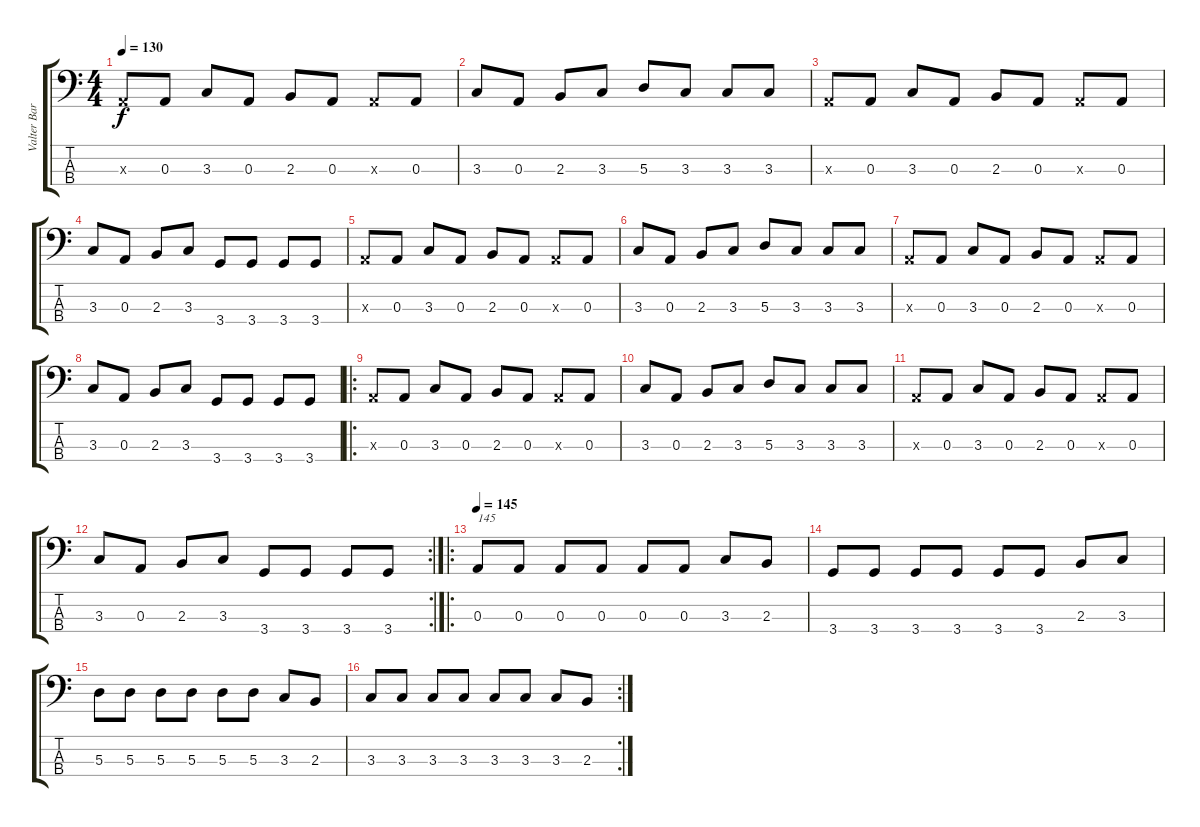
\track ("Valter Barros" "Valter Bar") {instrument electricbasspick}
\staff {score tabs}
\tuning (G2 D2 A1 E1) {hide}
\ts (4 4)
\tempo 130
\clef f4
\ks c
0.3{x}.8{dy f} 0.3.8 3.3.8 0.3.8 2.3.8 0.3.8 0.3{x}.8 0.3.8 |
3.3.8 0.3.8 2.3.8 3.3.8 5.3.8 3.3.8 3.3.8 3.3.8 |
0.3{x}.8 0.3.8 3.3.8 0.3.8 2.3.8 0.3.8 0.3{x}.8 0.3.8 |
3.3.8 0.3.8 2.3.8 3.3.8 3.4.8 3.4.8 3.4.8 3.4.8 |
0.3{x}.8 0.3.8 3.3.8 0.3.8 2.3.8 0.3.8 0.3{x}.8 0.3.8 |
3.3.8 0.3.8 2.3.8 3.3.8 5.3.8 3.3.8 3.3.8 3.3.8 |
0.3{x}.8 0.3.8 3.3.8 0.3.8 2.3.8 0.3.8 0.3{x}.8 0.3.8 |
3.3.8 0.3.8 2.3.8 3.3.8 3.4.8 3.4.8 3.4.8 3.4.8 |
\ro
0.3{x}.8 0.3.8 3.3.8 0.3.8 2.3.8 0.3.8 0.3{x}.8 0.3.8 |
3.3.8 0.3.8 2.3.8 3.3.8 5.3.8 3.3.8 3.3.8 3.3.8 |
0.3{x}.8 0.3.8 3.3.8 0.3.8 2.3.8 0.3.8 0.3{x}.8 0.3.8 |
\rc 2
3.3.8 0.3.8 2.3.8 3.3.8 3.4.8 3.4.8 3.4.8 3.4.8 |
\ro
\tempo 145
0.3.8{txt "145"} 0.3.8 0.3.8 0.3.8 0.3.8 0.3.8 3.3.8 2.3.8 |
3.4.8 3.4.8 3.4.8 3.4.8 3.4.8 3.4.8 2.3.8 3.3.8 |
5.3.8 5.3.8 5.3.8 5.3.8 5.3.8 5.3.8 3.3.8 2.3.8 |
\rc 2
3.3.8 3.3.8 3.3.8 3.3.8 3.3.8 3.3.8 3.3.8 2.3.8
